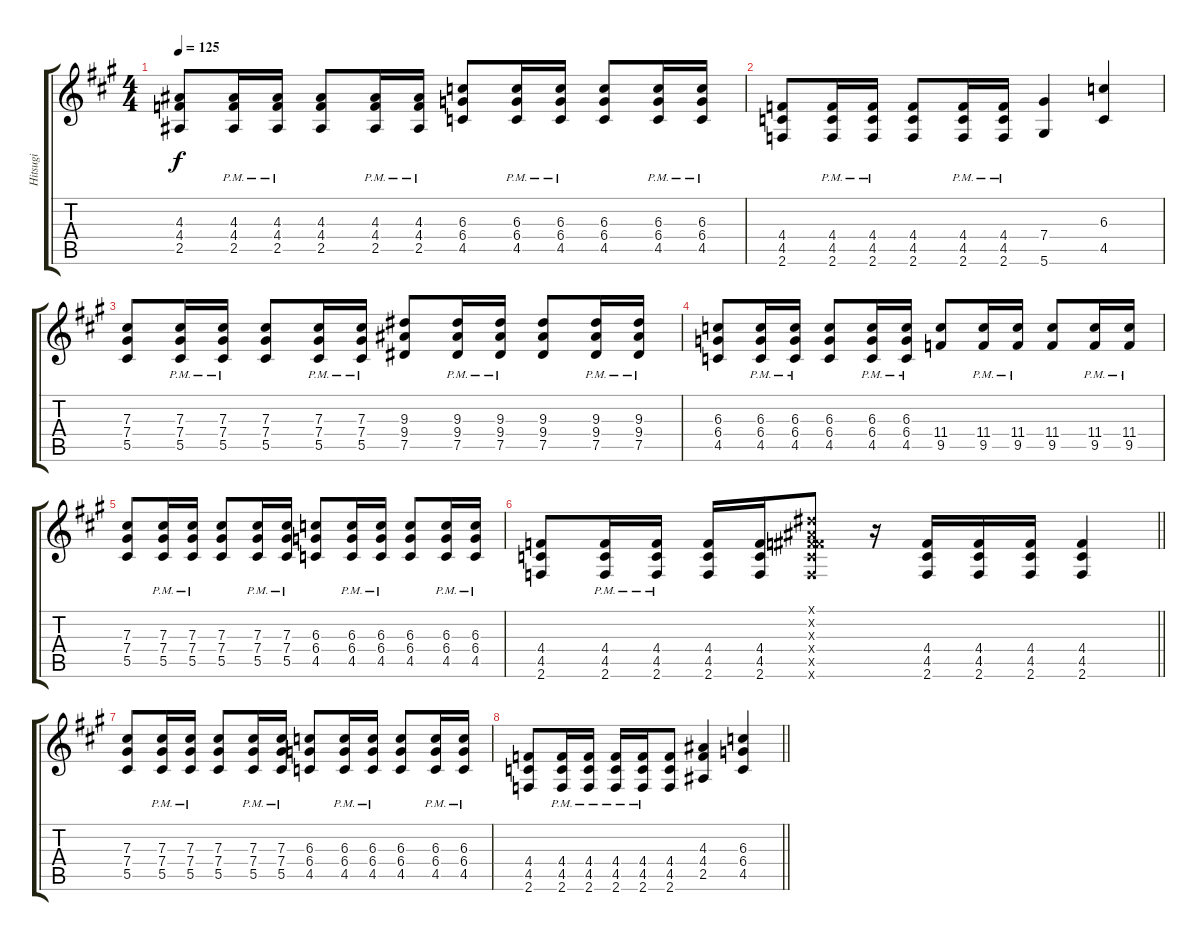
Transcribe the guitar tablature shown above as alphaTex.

\track ("Hitsugi" "Hitsugi") {instrument overdrivenguitar}
\staff {score tabs}
\tuning (Eb4 Bb3 Gb3 Db3 Ab2 Eb2) {hide}
\ts (4 4)
\tempo 125
\clef g2
\ks a
(4.3 4.4 2.5).8{dy f} (4.3{pm} 4.4{pm} 2.5{pm}).16 (4.3{pm} 4.4{pm} 2.5{pm}).16 (4.3 4.4 2.5).8 (4.3{pm} 4.4{pm} 2.5{pm}).16 (4.3{pm} 4.4{pm} 2.5{pm}).16 (6.3 6.4 4.5).8 (6.3{pm} 6.4{pm} 4.5{pm}).16 (6.3{pm} 6.4{pm} 4.5{pm}).16 (6.3 6.4 4.5).8 (6.3{pm} 6.4{pm} 4.5{pm}).16 (6.3{pm} 6.4{pm} 4.5{pm}).16 |
(4.4 4.5 2.6).8 (4.4{pm} 4.5{pm} 2.6{pm}).16 (4.4{pm} 4.5{pm} 2.6{pm}).16 (4.4 4.5 2.6).8 (4.4{pm} 4.5{pm} 2.6{pm}).16 (4.4{pm} 4.5{pm} 2.6{pm}).16 (7.4 5.6).4 (6.3 4.5).4 |
(7.3 7.4 5.5).8 (7.3{pm} 7.4{pm} 5.5{pm}).16 (7.3{pm} 7.4{pm} 5.5{pm}).16 (7.3 7.4 5.5).8 (7.3{pm} 7.4{pm} 5.5{pm}).16 (7.3{pm} 7.4{pm} 5.5{pm}).16 (9.3 9.4 7.5).8 (9.3{pm} 9.4{pm} 7.5{pm}).16 (9.3{pm} 9.4{pm} 7.5{pm}).16 (9.3 9.4 7.5).8 (9.3{pm} 9.4{pm} 7.5{pm}).16 (9.3{pm} 9.4{pm} 7.5{pm}).16 |
(6.3 6.4 4.5).8 (6.3{pm} 6.4{pm} 4.5{pm}).16 (6.3{pm} 6.4{pm} 4.5{pm}).16 (6.3 6.4 4.5).8 (6.3{pm} 6.4{pm} 4.5{pm}).16 (6.3{pm} 6.4{pm} 4.5{pm}).16 (11.4 9.5).8 (11.4{pm} 9.5{pm}).16 (11.4{pm} 9.5{pm}).16 (11.4 9.5).8 (11.4{pm} 9.5{pm}).16 (11.4{pm} 9.5{pm}).16 |
(7.3 7.4 5.5).8 (7.3{pm} 7.4{pm} 5.5{pm}).16 (7.3{pm} 7.4{pm} 5.5{pm}).16 (7.3 7.4 5.5).8 (7.3{pm} 7.4{pm} 5.5{pm}).16 (7.3{pm} 7.4{pm} 5.5{pm}).16 (6.3 6.4 4.5).8 (6.3{pm} 6.4{pm} 4.5{pm}).16 (6.3{pm} 6.4{pm} 4.5{pm}).16 (6.3 6.4 4.5).8 (6.3{pm} 6.4{pm} 4.5{pm}).16 (6.3{pm} 6.4{pm} 4.5{pm}).16 |
\barLineRight lightlight
(4.4 4.5 2.6).8 (4.4{pm} 4.5{pm} 2.6{pm}).16 (4.4{pm} 4.5{pm} 2.6{pm}).16 (4.4 4.5 2.6).16 (4.4 4.5 2.6).16 (0.1{x} 0.2{x} 0.3{x} 4.4{x} 4.5{x} 2.6{x}).8 r.16 (4.4 4.5 2.6).16 (4.4 4.5 2.6).16 (4.4 4.5 2.6).16 (4.4 4.5 2.6).4 |
(7.3 7.4 5.5).8 (7.3{pm} 7.4{pm} 5.5{pm}).16 (7.3{pm} 7.4{pm} 5.5{pm}).16 (7.3 7.4 5.5).8 (7.3{pm} 7.4{pm} 5.5{pm}).16 (7.3{pm} 7.4{pm} 5.5{pm}).16 (6.3 6.4 4.5).8 (6.3{pm} 6.4{pm} 4.5{pm}).16 (6.3{pm} 6.4{pm} 4.5{pm}).16 (6.3 6.4 4.5).8 (6.3{pm} 6.4{pm} 4.5{pm}).16 (6.3{pm} 6.4{pm} 4.5{pm}).16 |
\barLineRight lightlight
(4.4 4.5 2.6).8 (4.4{pm} 4.5{pm} 2.6{pm}).16 (4.4{pm} 4.5{pm} 2.6{pm}).16 (4.4{pm} 4.5{pm} 2.6{pm}).16 (4.4{pm} 4.5{pm} 2.6{pm}).16 (4.4 4.5 2.6).8 (4.3 4.4 2.5).4 (6.3 6.4 4.5).4
